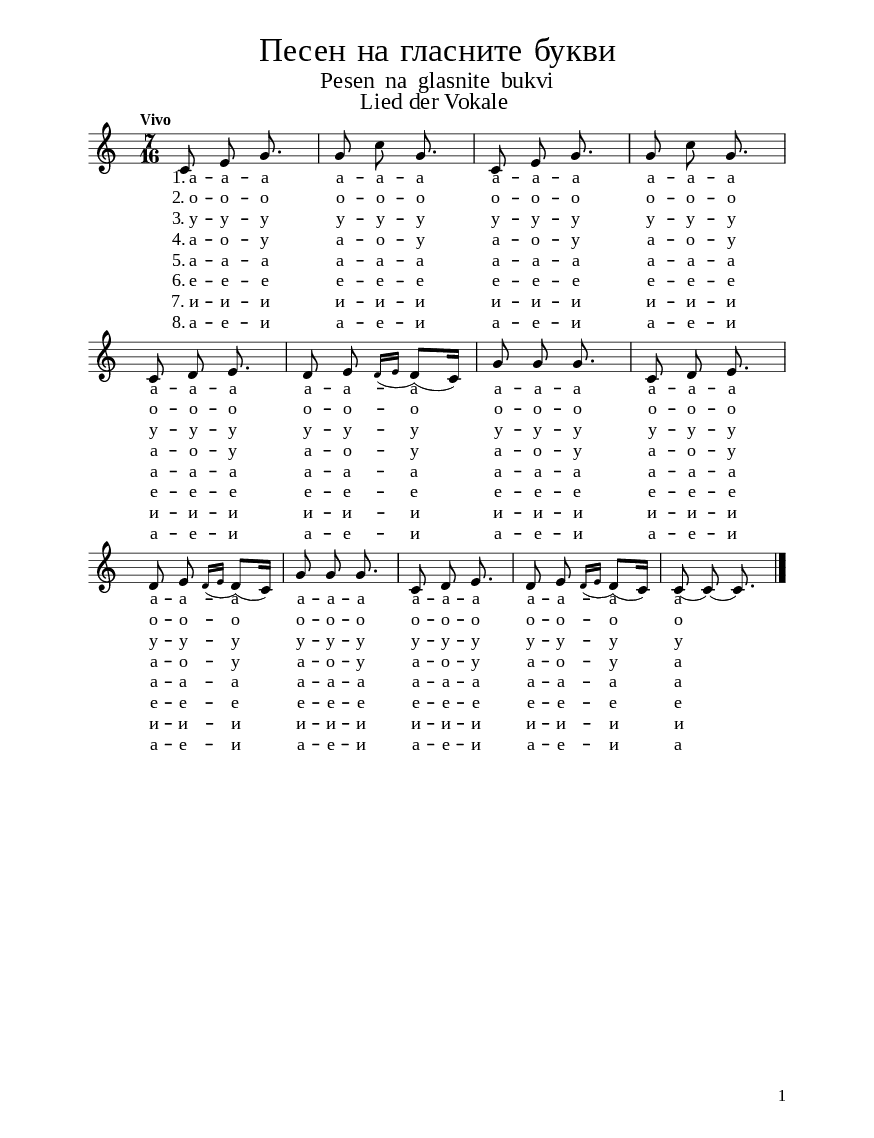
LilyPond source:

\version "2.20.0"

\paper {
  #(set-paper-size "a5")
}

\bookpart {
\paper {
  print-all-headers = ##t
  print-page-number = ##t
  print-first-page-number = ##t

  % put page numbers on the bottom
  oddHeaderMarkup = \markup ""
  evenHeaderMarkup = \markup ""
  oddFooterMarkup = \markup
    \fill-line {
      ""
      \on-the-fly #print-page-number-check-first \fromproperty #'page:page-number-string
    }
  evenFooterMarkup = \markup
    \fill-line {
      \on-the-fly #print-page-number-check-first \fromproperty #'page:page-number-string
      ""
    }

  left-margin = 1.5\cm
  right-margin = 1.5\cm
  top-margin = 1.6\cm
  bottom-margin = 1.2\cm
  ragged-bottom = ##t % do not spread the staves to fill the whole vertical space

  % change lyrics and titles font (affects notes also)
  fonts =
    #(make-pango-font-tree
     "Times New Roman"
     "DejaVu Sans"
     "DejaVu Sans Mono"
     (/ (* staff-height pt) 3.6))

  % change distance between staves
  system-system-spacing =
    #'((basic-distance . 12)
       (minimum-distance . 6)
       (padding . 1)
       (stretchability . 12))
}

\header {
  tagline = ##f
}

\score{
  \layout { 
    indent = 0.0\cm % remove first line indentation
    %ragged-last = ##t % do not spread last line to fill the whole space
    \context {
      \Score
      \omit BarNumber %remove bar numbers
    } % context

    \context { % change staff size
      \Staff
      fontSize = #+0 % affects notes size only
      \override StaffSymbol #'staff-space = #(magstep -3)
      \override StaffSymbol #'thickness = #0.5
      \override BarLine #'hair-thickness = #1
      %\override StaffSymbol #'ledger-line-thickness = #'(0 . 0)
    }

    \context { % adjust space between staff and lyrics and between the two lyric lines
      \Lyrics
      \override VerticalAxisGroup.nonstaff-relatedstaff-spacing = #'((basic-distance . 4.5))
      \override VerticalAxisGroup.nonstaff-nonstaff-spacing = #'((minimum-distance . 2))
    }
  } % layout

 \new Voice \relative c' {
    \clef treble
    \key c \major
    \time 7/16 \tempo "Vivo"
    \autoBeamOff
    c8 e8 g8. | g8 c8 g8. | c,8 e8 g8. | g8 c8 g8. | \break
    c,8 d8 e8. | d8 e8  \acciaccatura {d16[e16]} d8([c16]) | g'8 g8 g8. | c,8 d8 e8. | \break 
    d8 e8 \acciaccatura {d16[e16]} d8([c16]) | g'8 g8 g8. | c,8 d8 e8. | d8 e8 \acciaccatura {d16[e16]} d8([c16]) | c8~ c8~ c8. | \bar "|." \break
  }
    
  \addlyrics {
   "1. a" -- a -- a  a -- a -- a  a -- a -- a  a -- a -- a 
    a -- a -- a  a -- a -- a  a -- a -- a  a -- a -- a 
    a -- a -- a  a -- a -- a  a -- a -- a  a -- a -- a a
  }

  \addlyrics {
    "2. o" -- o -- o  o -- o -- o  o -- o -- o  o -- o -- o 
    o -- o -- o  o -- o -- o  o -- o -- o  o -- o -- o 
    o -- o -- o  o -- o -- o  o -- o -- o  o -- o -- o o
  }

  \addlyrics {
    "3. у" -- у -- у  у -- у -- у  у -- у -- у  у -- у -- у 
    у -- у -- у  у -- у -- у  у -- у -- у  у -- у -- у 
    у -- у -- у  у -- у -- у  у -- у -- у  у -- у -- у у
  }

  \addlyrics {
    "4. а" -- о -- у  а -- о -- у  а -- о -- у  а -- о -- у 
    а -- о -- у  а -- о -- у  а -- о -- у  а -- о -- у 
    а -- о -- у  а -- о -- у  а -- о -- у  а -- о -- у а
  }

  \addlyrics {
    "5. a" -- a -- a  a -- a -- a  a -- a -- a  a -- a -- a 
    a -- a -- a  a -- a -- a  a -- a -- a  a -- a -- a 
    a -- a -- a  a -- a -- a  a -- a -- a  a -- a -- a a
  }

  \addlyrics {
    "6. e" -- e -- e  e -- e -- e  e -- e -- e  e -- e -- e 
    e -- e -- e  e -- e -- e  e -- e -- e  e -- e -- e 
    e -- e -- e  e -- e -- e  e -- e -- e  e -- e -- e e
  }

  \addlyrics {
    "7. и" -- и -- и  и -- и -- и  и -- и -- и  и -- и -- и 
    и -- и -- и  и -- и -- и  и -- и -- и  и -- и -- и 
    и -- и -- и  и -- и -- и  и -- и -- и  и -- и -- и и
  }

  \addlyrics {
    "8. а" -- е -- и  а -- е -- и  а -- е -- и  а -- е -- и 
    а -- е -- и  а -- е -- и  а -- е -- и  а -- е -- и 
    а -- е -- и  а -- е -- и  а -- е -- и  а -- е -- и а
  }
  
  \header {
    title = \markup \column \normal-text \fontsize #2.5 {
              \center-align
              \line { Песен на гласните букви }
              \vspace #-0.6
              \center-align
              \line \fontsize #-3 { Pesen na glasnite bukvi}
              \vspace #-0.8
              \center-align
              \line \fontsize #-3 { "Lied der Vokale " }
            }
  }
  
  \midi{}

} % score



\markup \fontsize #+2.5 {
    \hspace #1
    \override #'(baseline-skip . 2.4) % affects space between column lines
    \column {
     
    }

    \hspace #5
    \override #'(baseline-skip . 2.4)
    \column {
     
    } %column
} % markup



% include foreign translation(s) of the song
%\include "lyrics_de/lyrics_de_file_name.ly"

} % bookpart
